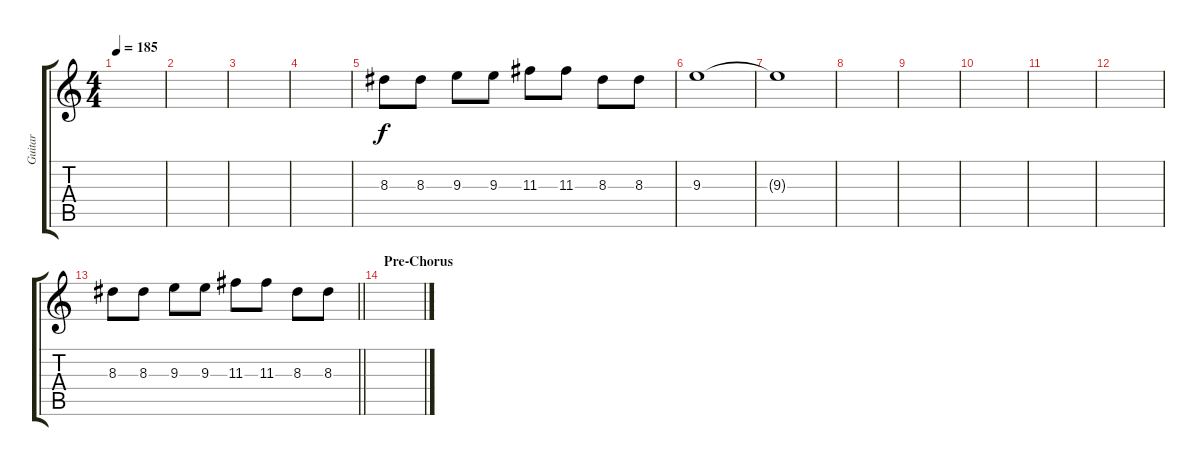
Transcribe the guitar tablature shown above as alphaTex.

\track ("Guitar" "Guitar") {instrument distortionguitar}
\staff {score tabs}
\tuning (E4 B3 G3 D3 A2 E2) {hide}
\ts (4 4)
\tempo 185
\clef g2
\ks c
|
|
|
|
8.3.8 8.3.8 9.3.8 9.3.8 11.3.8 11.3.8 8.3.8 8.3.8 |
9.3.1{volume 2} |
9.3{t}.1 |
|
|
|
|
|
\barLineRight lightlight
8.3.8 8.3.8 9.3.8 9.3.8 11.3.8 11.3.8 8.3.8 8.3.8 |
\section ("" "Pre-Chorus")
